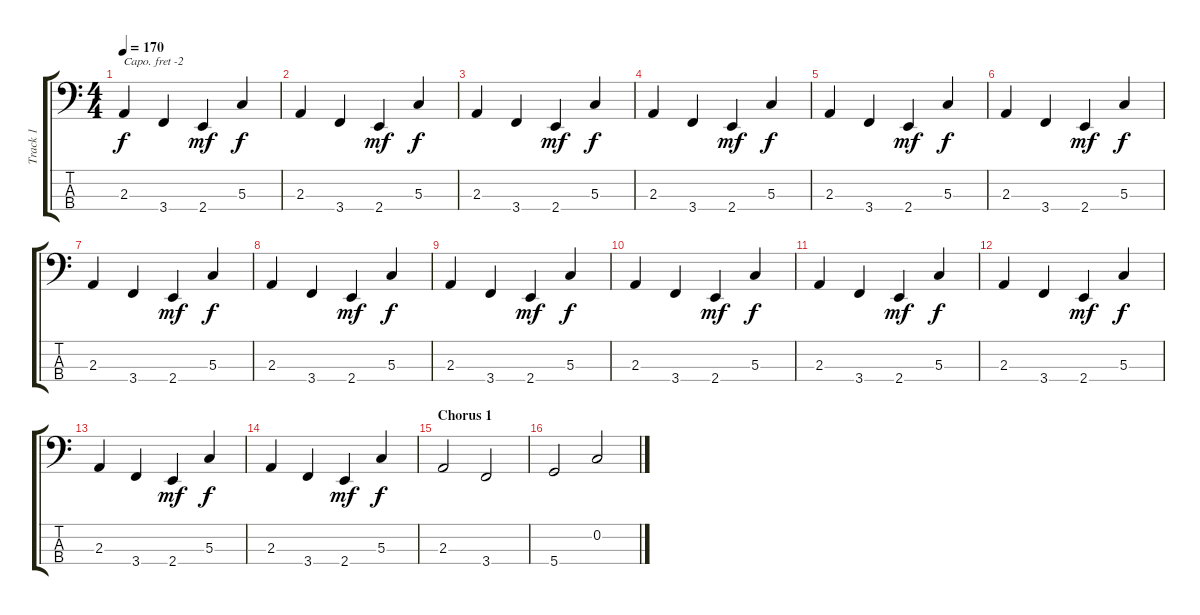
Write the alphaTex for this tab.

\track ("Track 1" "Track 1") {instrument electricbasspick}
\staff {score tabs}
\capo -2
\tuning (G2 D2 A1 E1) {hide}
\ts (4 4)
\tempo 170
\clef f4
\ks c
2.3.4{dy f} 3.4.4 2.4.4{dy mf} 5.3.4{dy f} |
2.3.4 3.4.4 2.4.4{dy mf} 5.3.4{dy f} |
2.3.4 3.4.4 2.4.4{dy mf} 5.3.4{dy f} |
2.3.4 3.4.4 2.4.4{dy mf} 5.3.4{dy f} |
2.3.4 3.4.4 2.4.4{dy mf} 5.3.4{dy f} |
2.3.4 3.4.4 2.4.4{dy mf} 5.3.4{dy f} |
2.3.4 3.4.4 2.4.4{dy mf} 5.3.4{dy f} |
2.3.4 3.4.4 2.4.4{dy mf} 5.3.4{dy f} |
2.3.4 3.4.4 2.4.4{dy mf} 5.3.4{dy f} |
2.3.4 3.4.4 2.4.4{dy mf} 5.3.4{dy f} |
2.3.4 3.4.4 2.4.4{dy mf} 5.3.4{dy f} |
2.3.4 3.4.4 2.4.4{dy mf} 5.3.4{dy f} |
2.3.4 3.4.4 2.4.4{dy mf} 5.3.4{dy f} |
2.3.4 3.4.4 2.4.4{dy mf} 5.3.4{dy f} |
\section ("" "Chorus 1")
2.3.2 3.4.2 |
5.4.2 0.2.2
